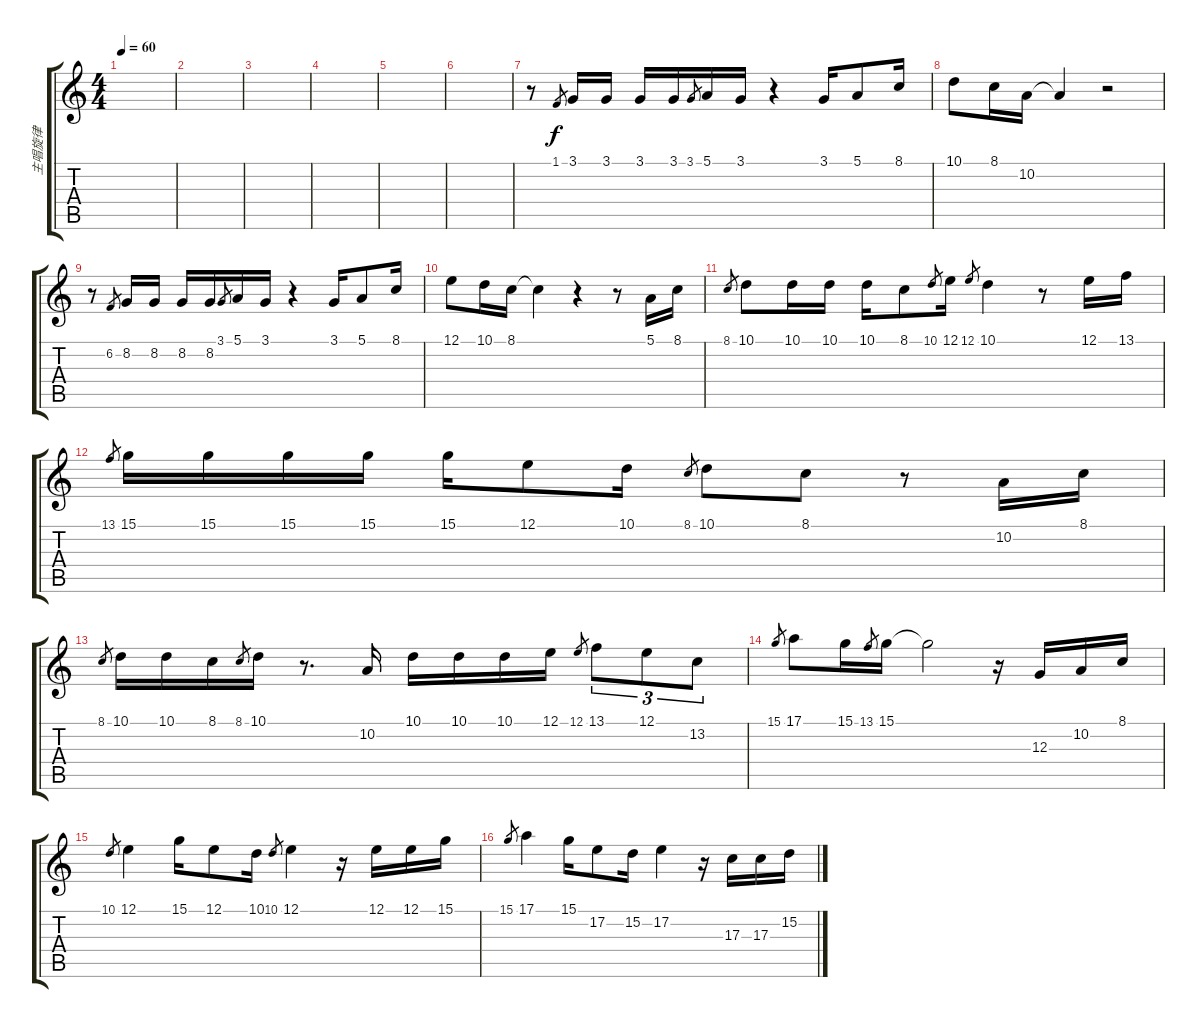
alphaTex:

\track ("主唱旋律" "主唱旋律") {instrument harmonica}
\staff {score tabs}
\tuning (E4 B3 G3 D3 A2 E2) {hide}
\ts (4 4)
\tempo 60
\clef g2
\ks c
|
|
|
|
|
|
r.8 1.1.8{gr} 3.1.16 3.1.16 3.1.16 3.1.16 3.1.8{gr} 5.1.16 3.1.16 r.4 3.1.16 5.1.8 8.1.16 |
10.1.8 8.1.16 10.2.16 10.2{t}.4 r.2 |
r.8 6.2.8{gr} 8.2.16 8.2.16 8.2.16 8.2.16 3.1.8{gr} 5.1.16 3.1.16 r.4 3.1.16 5.1.8 8.1.16 |
12.1.8 10.1.16 8.1.16 8.1{t}.4 r.4 r.8 5.1.16 8.1.16 |
8.1.8{gr} 10.1.8 10.1.16 10.1.16 10.1.16 8.1.8 10.1.8{gr} 12.1.16 12.1.8{gr} 10.1.4 r.8 12.1.16 13.1.16 |
13.1.8{gr} 15.1.16 15.1.16 15.1.16 15.1.16 15.1.16 12.1.8 10.1.16 8.1.8{gr} 10.1.8 8.1.8 r.8 10.2.16 8.1.16 |
8.1.8{gr} 10.1.16 10.1.16 8.1.16 8.1.8{gr} 10.1.16 r.8{d} 10.2.16 10.1.16 10.1.16 10.1.16 12.1.16 12.1.8{gr} 13.1.8{tu (3 2)} 12.1.8{tu (3 2)} 13.2.8{tu (3 2)} |
15.1.8{gr} 17.1.8 15.1.16 13.1.8{gr} 15.1.16 15.1{t}.2 r.16 12.3.16 10.2.16 8.1.16 |
10.1.8{gr} 12.1.4{volume 15} 15.1.16 12.1.8 10.1.16 10.1.8{gr} 12.1.4 r.16 12.1.16 12.1.16 15.1.16 |
15.1.8{gr} 17.1.4 15.1.16 17.2.8 15.2.16 17.2.4 r.16 17.3.16 17.3.16 15.2.16
